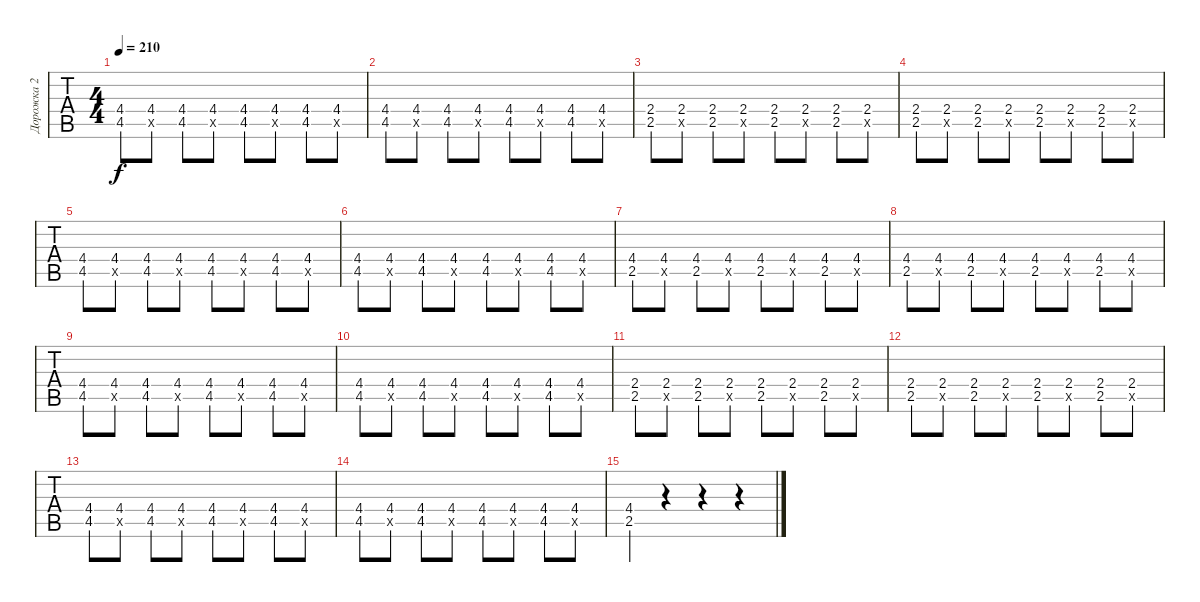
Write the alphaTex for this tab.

\track ("Дорожка 2" "Дорожка 2") {instrument distortionguitar}
\staff {tabs}
\tuning (E4 B3 G3 D3 A2 E2) {hide}
\ts (4 4)
\tempo 210
\clef g2
\ks c
(4.4 4.5).8{dy f} (4.4 4.5{x}).8 (4.4 4.5).8 (4.4 4.5{x}).8 (4.4 4.5).8 (4.4 4.5{x}).8 (4.4 4.5).8 (4.4 4.5{x}).8 |
(4.4 4.5).8 (4.4 4.5{x}).8 (4.4 4.5).8 (4.4 4.5{x}).8 (4.4 4.5).8 (4.4 4.5{x}).8 (4.4 4.5).8 (4.4 4.5{x}).8 |
(2.4 2.5).8 (2.4 2.5{x}).8 (2.4 2.5).8 (2.4 2.5{x}).8 (2.4 2.5).8 (2.4 2.5{x}).8 (2.4 2.5).8 (2.4 2.5{x}).8 |
(2.4 2.5).8 (2.4 2.5{x}).8 (2.4 2.5).8 (2.4 2.5{x}).8 (2.4 2.5).8 (2.4 2.5{x}).8 (2.4 2.5).8 (2.4 2.5{x}).8 |
(4.4 4.5).8 (4.4 4.5{x}).8 (4.4 4.5).8 (4.4 4.5{x}).8 (4.4 4.5).8 (4.4 4.5{x}).8 (4.4 4.5).8 (4.4 4.5{x}).8 |
(4.4 4.5).8 (4.4 4.5{x}).8 (4.4 4.5).8 (4.4 4.5{x}).8 (4.4 4.5).8 (4.4 4.5{x}).8 (4.4 4.5).8 (4.4 4.5{x}).8 |
(4.4 2.5).8 (4.4 2.5{x}).8 (4.4 2.5).8 (4.4 2.5{x}).8 (4.4 2.5).8 (4.4 2.5{x}).8 (4.4 2.5).8 (4.4 2.5{x}).8 |
(4.4 2.5).8 (4.4 2.5{x}).8 (4.4 2.5).8 (4.4 2.5{x}).8 (4.4 2.5).8 (4.4 2.5{x}).8 (4.4 2.5).8 (4.4 2.5{x}).8 |
(4.4 4.5).8 (4.4 4.5{x}).8 (4.4 4.5).8 (4.4 4.5{x}).8 (4.4 4.5).8 (4.4 4.5{x}).8 (4.4 4.5).8 (4.4 4.5{x}).8 |
(4.4 4.5).8 (4.4 4.5{x}).8 (4.4 4.5).8 (4.4 4.5{x}).8 (4.4 4.5).8 (4.4 4.5{x}).8 (4.4 4.5).8 (4.4 4.5{x}).8 |
(2.4 2.5).8 (2.4 2.5{x}).8 (2.4 2.5).8 (2.4 2.5{x}).8 (2.4 2.5).8 (2.4 2.5{x}).8 (2.4 2.5).8 (2.4 2.5{x}).8 |
(2.4 2.5).8 (2.4 2.5{x}).8 (2.4 2.5).8 (2.4 2.5{x}).8 (2.4 2.5).8 (2.4 2.5{x}).8 (2.4 2.5).8 (2.4 2.5{x}).8 |
(4.4 4.5).8 (4.4 4.5{x}).8 (4.4 4.5).8 (4.4 4.5{x}).8 (4.4 4.5).8 (4.4 4.5{x}).8 (4.4 4.5).8 (4.4 4.5{x}).8 |
(4.4 4.5).8 (4.4 4.5{x}).8 (4.4 4.5).8 (4.4 4.5{x}).8 (4.4 4.5).8 (4.4 4.5{x}).8 (4.4 4.5).8 (4.4 4.5{x}).8 |
(4.4 2.5).4 r.4 r.4 r.4
